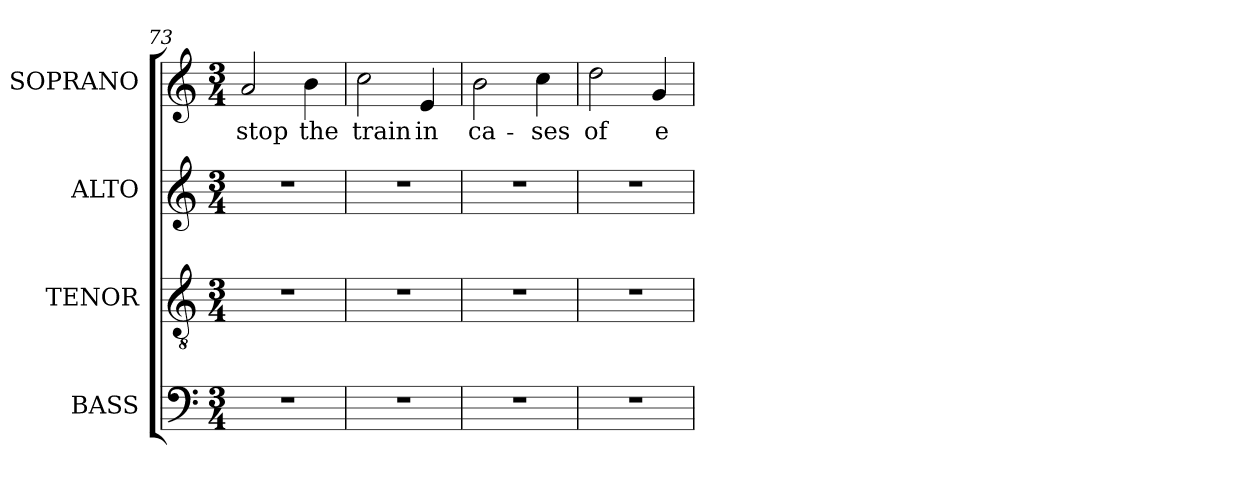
**kern	**kern	**kern	**kern	**text
*part4	*part3	*part2	*part1	*part1
*staff4	*staff3	*staff2	*staff1	*staff1
*I"BASS	*I"TENOR	*I"ALTO	*I"SOPRANO	*
*I'B.	*I'T.	*I'A.	*I'S.	*
*clefF4	*clefGv2	*clefG2	*clefG2	*
*	*ITrd7c12	*	*	*
*k[]	*k[]	*k[]	*k[]	*
*a:	*a:	*a:	*a:	*
*M3/4	*M3/4	*M3/4	*M3/4	*
=73	=73	=73	=73	=73
!LO:N:vis=1	!LO:N:vis=1	!LO:N:vis=1	!	!
!	!	!	!	!LO:LY:b:color=#000000
2.r	2.r	2.r	2ai/	stop
!	!	!	!	!LO:LY:b:color=#000000
.	.	.	4bi\	the
=74	=74	=74	=74	=74
!LO:N:vis=1	!LO:N:vis=1	!LO:N:vis=1	!	!
!	!	!	!	!LO:LY:b:color=#000000
2.r	2.r	2.r	2cci\	train
!	!	!	!	!LO:LY:b:color=#000000
.	.	.	4ei/	in
=75	=75	=75	=75	=75
!LO:N:vis=1	!LO:N:vis=1	!LO:N:vis=1	!	!
!	!	!	!	!LO:LY:b:color=#000000
2.r	2.r	2.r	2bi\	ca-
!	!	!	!	!LO:LY:b:color=#000000
.	.	.	4cci\	-ses
=76	=76	=76	=76	=76
!LO:N:vis=1	!LO:N:vis=1	!LO:N:vis=1	!	!
!	!	!	!	!LO:LY:b:color=#000000
2.r	2.r	2.r	2ddi\	of
!	!	!	!	!LO:LY:b:color=#000000
.	.	.	4gi/	e-
=	=	=	=	=
*-	*-	*-	*-	*-
